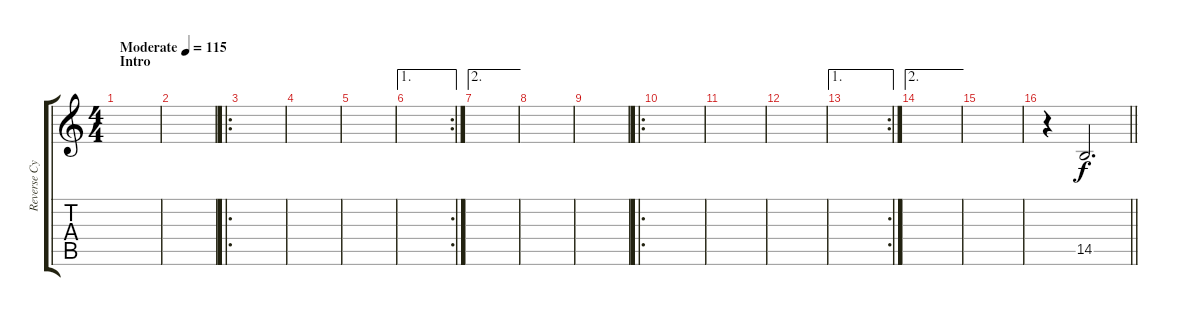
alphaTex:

\track ("Reverse Cymbal" "Reverse Cy") {instrument reversecymbal}
\staff {score tabs}
\tuning (E4 B3 G3 D3 A2 E2) {hide}
\ts (4 4)
\section ("" "Intro")
\tempo (115 "Moderate")
\clef g2
\ks c
|
|
\ro
|
|
|
\ae 1
\rc 2
|
\ae 2
|
|
|
\ro
|
|
|
\ae 1
\rc 2
|
\ae 2
|
|
\barLineRight lightlight
r.4 14.5.2{d}
